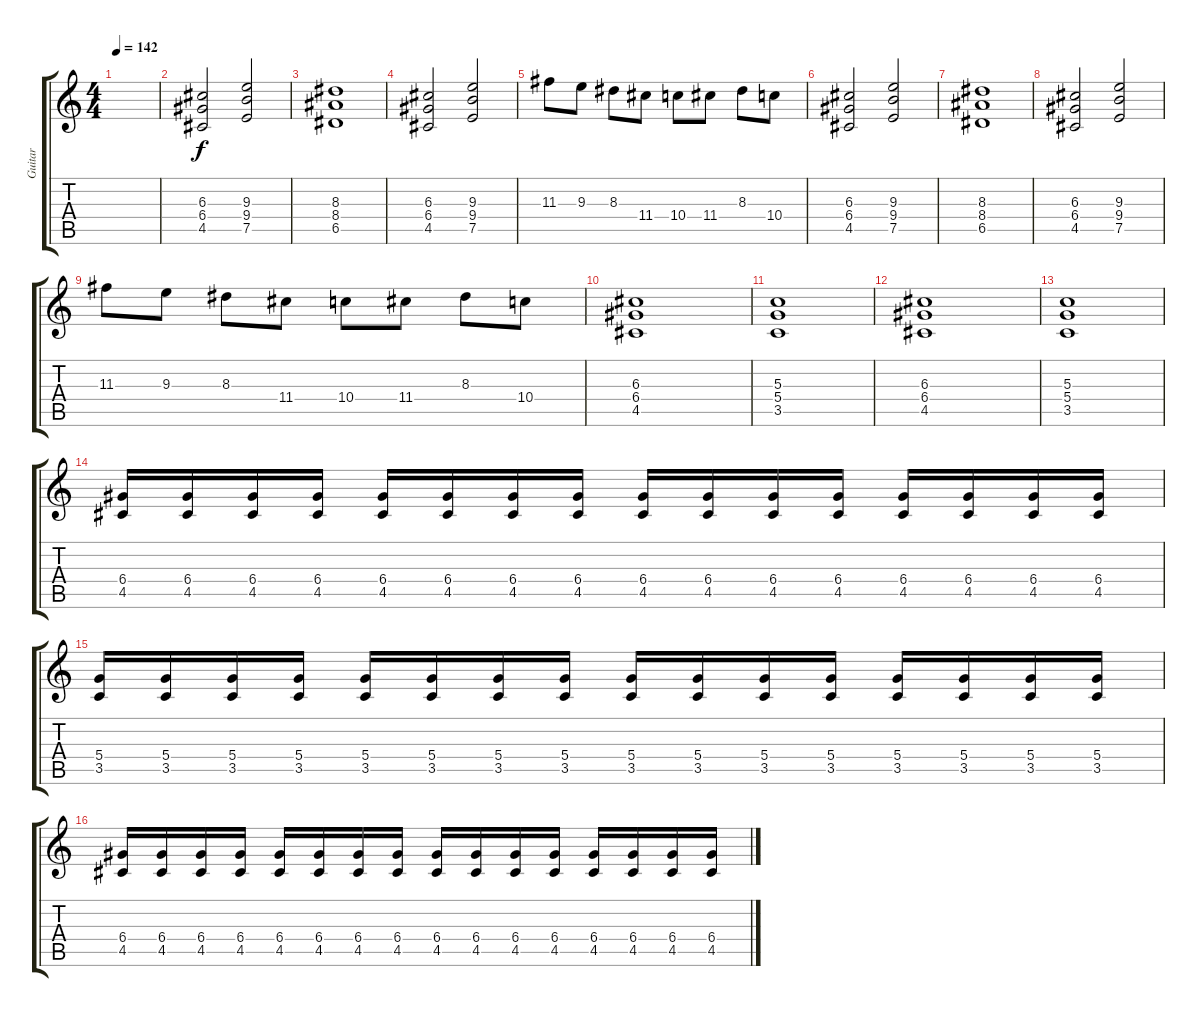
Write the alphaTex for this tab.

\track ("Guitar" "Guitar") {instrument distortionguitar}
\staff {score tabs}
\tuning (E4 B3 G3 D3 A2 E2) {hide}
\ts (4 4)
\tempo 142
\clef g2
\ks c
|
(6.3 6.4 4.5).2 (9.3 9.4 7.5).2 |
(8.3 8.4 6.5).1 |
(6.3 6.4 4.5).2 (9.3 9.4 7.5).2 |
11.3.8 9.3.8 8.3.8 11.4.8 10.4.8 11.4.8 8.3.8 10.4.8 |
(6.3 6.4 4.5).2 (9.3 9.4 7.5).2 |
(8.3 8.4 6.5).1 |
(6.3 6.4 4.5).2 (9.3 9.4 7.5).2 |
11.3.8 9.3.8 8.3.8 11.4.8 10.4.8 11.4.8 8.3.8 10.4.8 |
(6.3 6.4 4.5).1 |
(5.3 5.4 3.5).1 |
(6.3 6.4 4.5).1 |
(5.3 5.4 3.5).1 |
(6.4 4.5).16 (6.4 4.5).16 (6.4 4.5).16 (6.4 4.5).16 (6.4 4.5).16 (6.4 4.5).16 (6.4 4.5).16 (6.4 4.5).16 (6.4 4.5).16 (6.4 4.5).16 (6.4 4.5).16 (6.4 4.5).16 (6.4 4.5).16 (6.4 4.5).16 (6.4 4.5).16 (6.4 4.5).16 |
(5.4 3.5).16 (5.4 3.5).16 (5.4 3.5).16 (5.4 3.5).16 (5.4 3.5).16 (5.4 3.5).16 (5.4 3.5).16 (5.4 3.5).16 (5.4 3.5).16 (5.4 3.5).16 (5.4 3.5).16 (5.4 3.5).16 (5.4 3.5).16 (5.4 3.5).16 (5.4 3.5).16 (5.4 3.5).16 |
(6.4 4.5).16 (6.4 4.5).16 (6.4 4.5).16 (6.4 4.5).16 (6.4 4.5).16 (6.4 4.5).16 (6.4 4.5).16 (6.4 4.5).16 (6.4 4.5).16 (6.4 4.5).16 (6.4 4.5).16 (6.4 4.5).16 (6.4 4.5).16 (6.4 4.5).16 (6.4 4.5).16 (6.4 4.5).16
